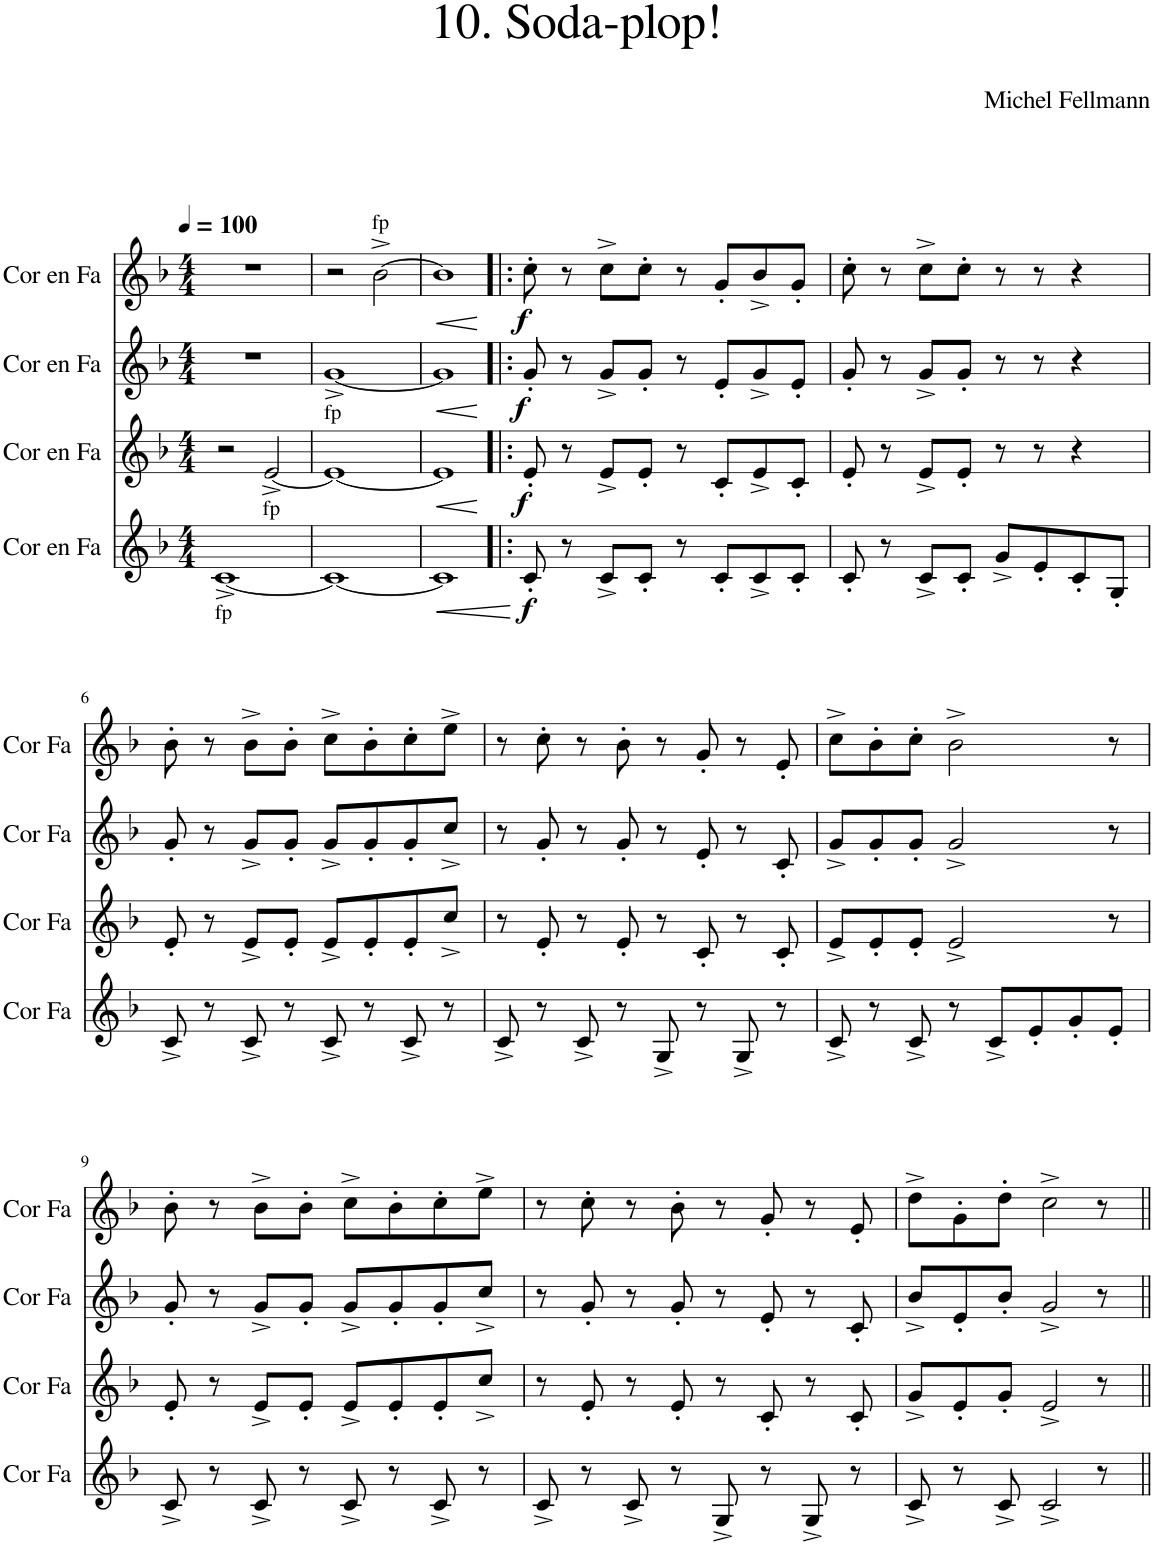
**kern	**dynam	**kern	**dynam	**kern	**dynam	**kern	**dynam
*part4	*part4	*part3	*part3	*part2	*part2	*part1	*part1
*staff4	*staff4	*staff3	*staff3	*staff2	*staff2	*staff1	*staff1
*I"Cor en Fa	*	*I"Cor en Fa	*	*I"Cor en Fa	*	*I"Cor en Fa	*
*I'Cor Fa	*	*I'Cor Fa	*	*I'Cor Fa	*	*I'Cor Fa	*
*clefG2	*	*clefG2	*	*clefG2	*	*clefG2	*
*Trd4c7	*	*Trd4c7	*	*Trd4c7	*	*Trd4c7	*
*k[b-]	*	*k[b-]	*	*k[b-]	*	*k[b-]	*
*M4/4	*	*M4/4	*	*M4/4	*	*M4/4	*
*MM100	*	*MM100	*	*MM100	*	*MM100	*
=1	=1	=1	=1	=1	=1	=1	=1
!LO:TX:b:t=fp	!	!	!	!	!	!	!
[1c^	.	2r	.	1r	.	1r	.
!	!	!LO:TX:b:t=fp	!	!	!	!	!
.	.	[2e^/	.	.	.	.	.
=2	=2	=2	=2	=2	=2	=2	=2
!	!	!	!	!LO:TX:b:t=fp	!	!	!
1c_	.	1e_	.	[1g^	.	2r	.
!	!	!	!	!	!	!LO:TX:a:t=fp	!
.	.	.	.	.	.	[2b-^\	.
=3	=3	=3	=3	=3	=3	=3	=3
!	!LO:HP:b	!	!LO:HP:b	!	!LO:HP:b	!	!LO:HP:b
1c]	<	1e]	<	1g]	<	1b-]	<
.	[	.	[	.	[	.	[
=4!|:	=4!|:	=4!|:	=4!|:	=4!|:	=4!|:	=4!|:	=4!|:
!	!LO:DY:b	!	!LO:DY:b	!	!LO:DY:b	!	!LO:DY:b
8c'/	f	8e'/	f	8g'/	f	8cc'\	f
8r	.	8r	.	8r	.	8r	.
8c^/L	.	8e^/L	.	8g^/L	.	8cc^\L	.
8c'/J	.	8e'/J	.	8g'/J	.	8cc'\J	.
8r	.	8r	.	8r	.	8r	.
8c'/L	.	8c'/L	.	8e'/L	.	8g'/L	.
8c^/	.	8e^/	.	8g^/	.	8b-^/	.
8c'/J	.	8c'/J	.	8e'/J	.	8g'/J	.
=5	=5	=5	=5	=5	=5	=5	=5
8c'/	.	8e'/	.	8g'/	.	8cc'\	.
8r	.	8r	.	8r	.	8r	.
8c^/L	.	8e^/L	.	8g^/L	.	8cc^\L	.
8c'/J	.	8e'/J	.	8g'/J	.	8cc'\J	.
8g^/L	.	8r	.	8r	.	8r	.
8e'/	.	8r	.	8r	.	8r	.
8c'/	.	4r	.	4r	.	4r	.
8G'/J	.	.	.	.	.	.	.
!!LO:LB:g=z
=6	=6	=6	=6	=6	=6	=6	=6
8c^/	.	8e'/	.	8g'/	.	8b-'\	.
8r	.	8r	.	8r	.	8r	.
8c^/	.	8e^/L	.	8g^/L	.	8b-^\L	.
8r	.	8e'/J	.	8g'/J	.	8b-'\J	.
8c^/	.	8e^/L	.	8g^/L	.	8cc^\L	.
8r	.	8e'/	.	8g'/	.	8b-'\	.
8c^/	.	8e'/	.	8g'/	.	8cc'\	.
8r	.	8cc^/J	.	8cc^/J	.	8ee^\J	.
=7	=7	=7	=7	=7	=7	=7	=7
8c^/	.	8r	.	8r	.	8r	.
8r	.	8e'/	.	8g'/	.	8cc'\	.
8c^/	.	8r	.	8r	.	8r	.
8r	.	8e'/	.	8g'/	.	8b-'\	.
8G^/	.	8r	.	8r	.	8r	.
8r	.	8c'/	.	8e'/	.	8g'/	.
8G^/	.	8r	.	8r	.	8r	.
8r	.	8c'/	.	8c'/	.	8e'/	.
=8	=8	=8	=8	=8	=8	=8	=8
8c^/	.	8e^/L	.	8g^/L	.	8cc^\L	.
8r	.	8e'/	.	8g'/	.	8b-'\	.
8c^/	.	8e'/J	.	8g'/J	.	8cc'\J	.
8r	.	2e^/	.	2g^/	.	2b-^\	.
8c^/L	.	.	.	.	.	.	.
8e'/	.	.	.	.	.	.	.
8g'/	.	.	.	.	.	.	.
8e'/J	.	8r	.	8r	.	8r	.
!!LO:LB:g=z
=9	=9	=9	=9	=9	=9	=9	=9
8c^/	.	8e'/	.	8g'/	.	8b-'\	.
8r	.	8r	.	8r	.	8r	.
8c^/	.	8e^/L	.	8g^/L	.	8b-^\L	.
8r	.	8e'/J	.	8g'/J	.	8b-'\J	.
8c^/	.	8e^/L	.	8g^/L	.	8cc^\L	.
8r	.	8e'/	.	8g'/	.	8b-'\	.
8c^/	.	8e'/	.	8g'/	.	8cc'\	.
8r	.	8cc^/J	.	8cc^/J	.	8ee^\J	.
=10	=10	=10	=10	=10	=10	=10	=10
8c^/	.	8r	.	8r	.	8r	.
8r	.	8e'/	.	8g'/	.	8cc'\	.
8c^/	.	8r	.	8r	.	8r	.
8r	.	8e'/	.	8g'/	.	8b-'\	.
8G^/	.	8r	.	8r	.	8r	.
8r	.	8c'/	.	8e'/	.	8g'/	.
8G^/	.	8r	.	8r	.	8r	.
8r	.	8c'/	.	8c'/	.	8e'/	.
=11	=11	=11	=11	=11	=11	=11	=11
8c^/	.	8g^/L	.	8b-^/L	.	8dd^\L	.
8r	.	8e'/	.	8e'/	.	8g'\	.
8c^/	.	8g'/J	.	8b-'/J	.	8dd'\J	.
2c^/	.	2e^/	.	2g^/	.	2cc^\	.
8r	.	8r	.	8r	.	8r	.
=||	=||	=||	=||	=||	=||	=||	=||
*-	*-	*-	*-	*-	*-	*-	*-
